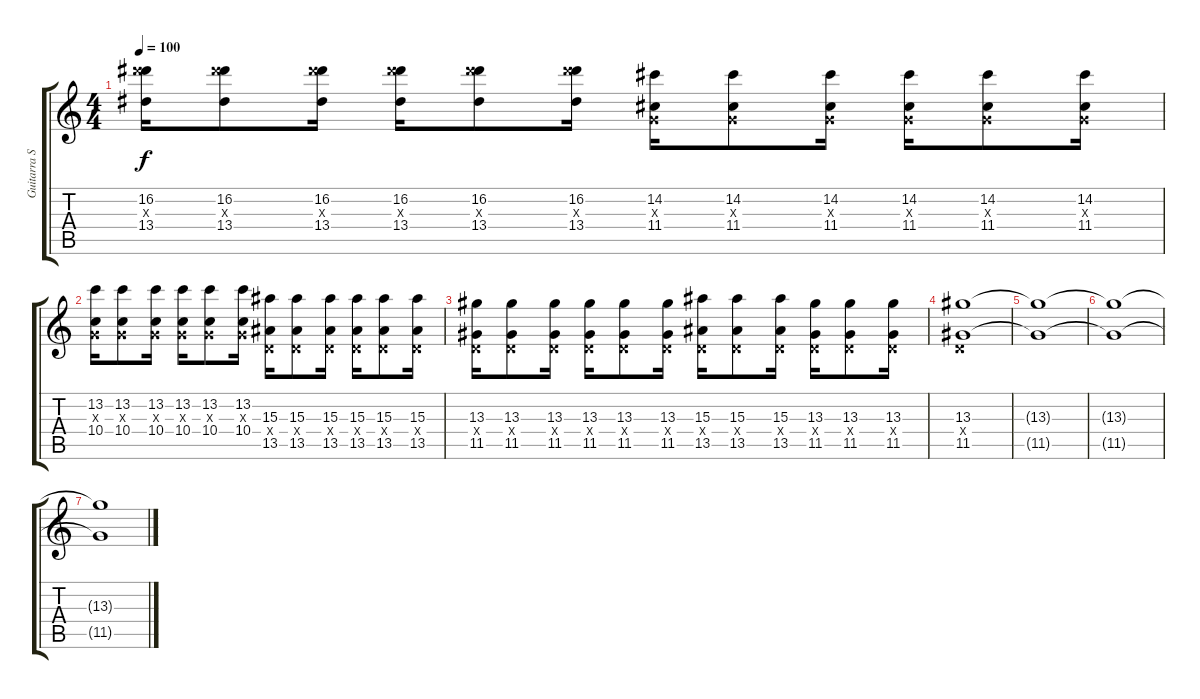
\track ("Guitarra Solo - Solo Guitar" "Guitarra S") {instrument distortionguitar}
\staff {score tabs}
\tuning (E4 B3 G3 D3 A2 E2) {hide}
\ts (4 4)
\tempo 100
\clef g2
\ks c
(16.2 20.3{x} 13.4).16{dy f} (16.2 20.3{x} 13.4).8 (16.2 20.3{x} 13.4).16 (16.2 20.3{x} 13.4).16 (16.2 20.3{x} 13.4).8 (16.2 20.3{x} 13.4).16 (14.2 0.3{x} 11.4).16 (14.2 0.3{x} 11.4).8 (14.2 0.3{x} 11.4).16 (14.2 0.3{x} 11.4).16 (14.2 0.3{x} 11.4).8 (14.2 0.3{x} 11.4).16 |
(13.2 0.3{x} 10.4).16 (13.2 0.3{x} 10.4).8 (13.2 0.3{x} 10.4).16 (13.2 0.3{x} 10.4).16 (13.2 0.3{x} 10.4).8 (13.2 0.3{x} 10.4).16 (15.3 0.4{x} 13.5).16 (15.3 0.4{x} 13.5).8 (15.3 0.4{x} 13.5).16 (15.3 0.4{x} 13.5).16 (15.3 0.4{x} 13.5).8 (15.3 0.4{x} 13.5).16 |
(13.3 0.4{x} 11.5).16 (13.3 0.4{x} 11.5).8 (13.3 0.4{x} 11.5).16 (13.3 0.4{x} 11.5).16 (13.3 0.4{x} 11.5).8 (13.3 0.4{x} 11.5).16 (15.3 0.4{x} 13.5).16 (15.3 0.4{x} 13.5).8 (15.3 0.4{x} 13.5).16 (13.3 0.4{x} 11.5).16 (13.3 0.4{x} 11.5).8 (13.3 0.4{x} 11.5).16 |
(13.3 0.4{x} 11.5).1 |
(13.3{t} 11.5{t}).1 |
(13.3{t} 11.5{t}).1{volume 0} |
(13.3{t} 11.5{t}).1
